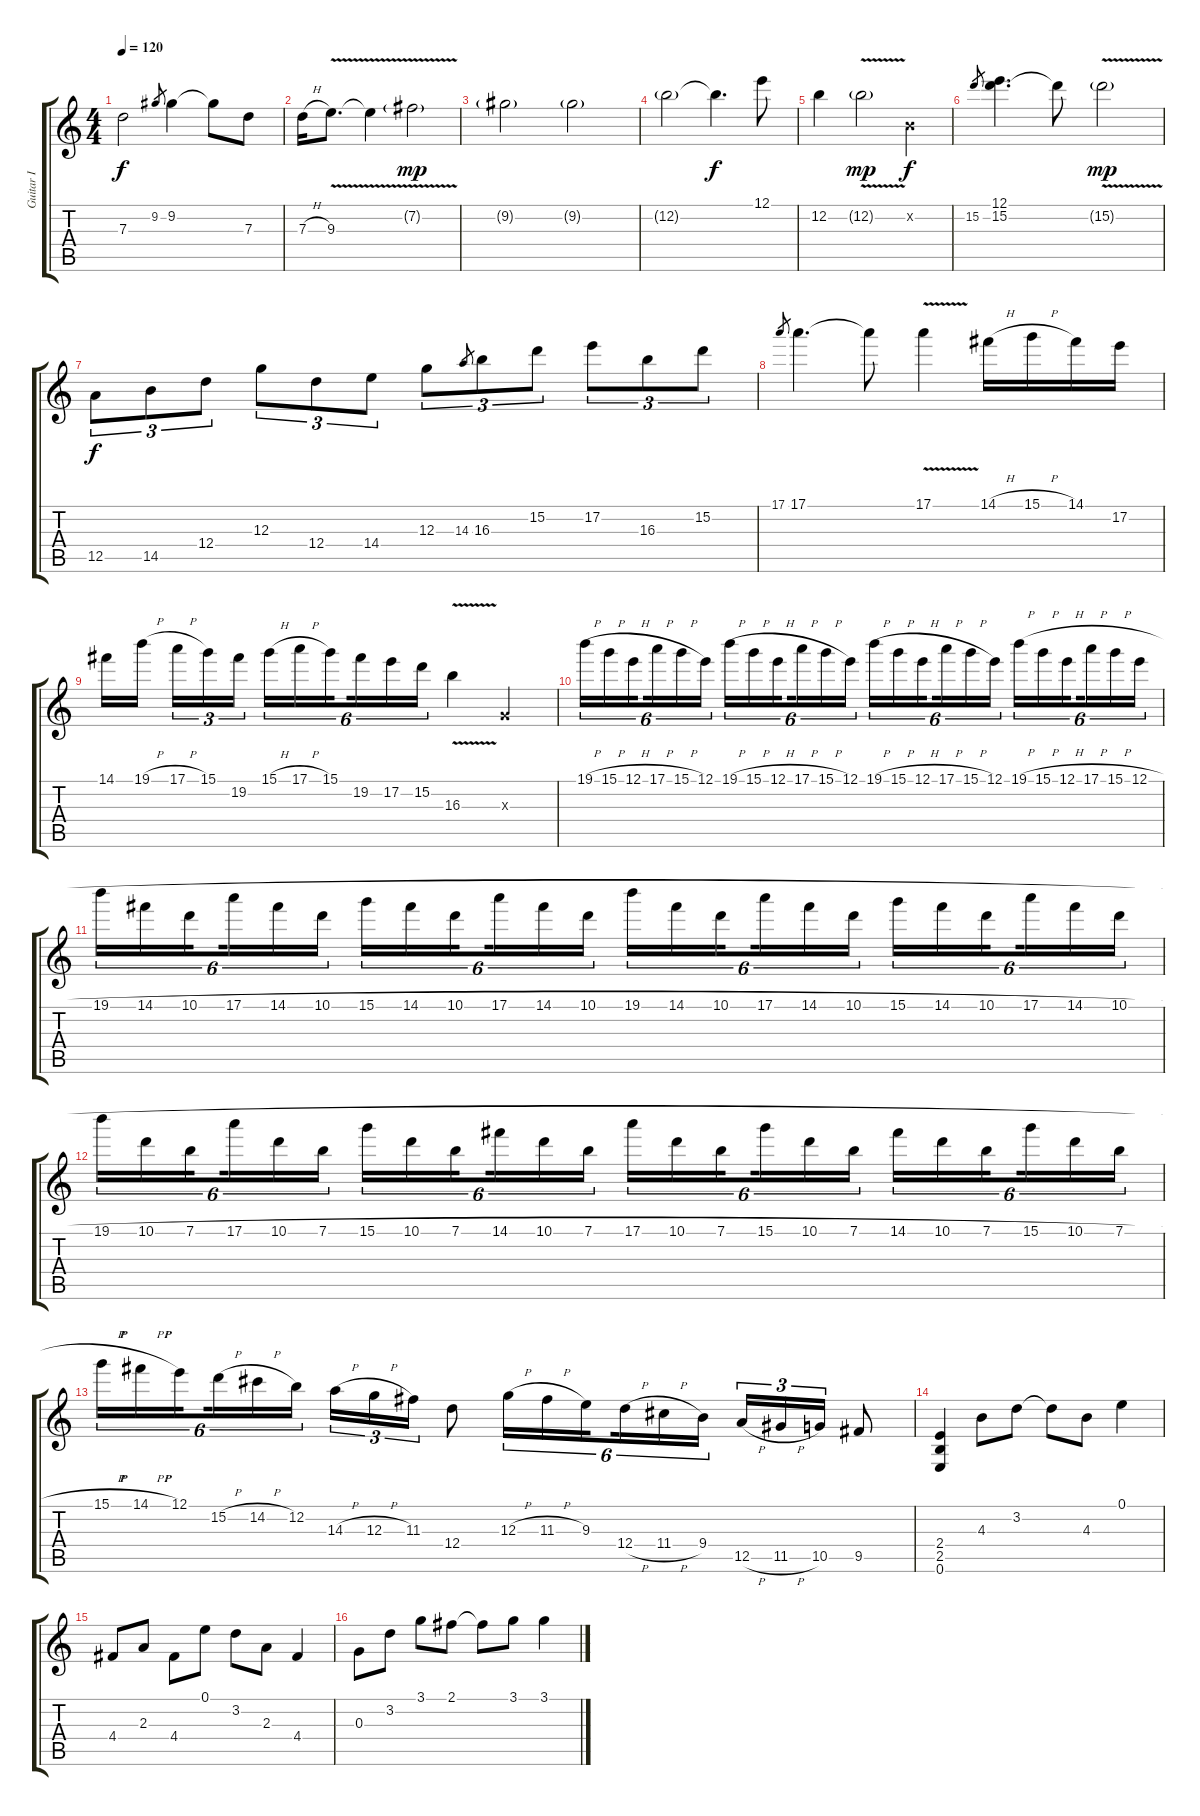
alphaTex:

\track ("Guitar I" "Guitar I") {instrument overdrivenguitar}
\staff {score tabs}
\tuning (E4 B3 G3 D3 A2 E2) {hide}
\ts (4 4)
\tempo 120
\clef g2
\ks c
7.3{t}.2{dy f} 9.2.8{gr} 9.2.4 9.2{t}.8 7.3.8 |
7.3{h}.16 9.3{v}.8{d} 9.3{t}.4 7.2{v g}.2{dy mp} |
9.2{g}.2 9.2{g}.2 |
12.2{g}.2 12.2{t}.4{d dy f} 12.1.8 |
12.2.4 12.2{v g}.2{dy mp} 0.2{x}.4{dy f} |
15.2.8{gr} (12.1 15.2).4{d} 15.2{t}.8 15.2{v g}.2{dy mp} |
12.5.8{tu (3 2) dy f} 14.5.8{tu (3 2)} 12.4.8{tu (3 2)} 12.3.8{tu (3 2)} 12.4.8{tu (3 2)} 14.4.8{tu (3 2)} 12.3.8{tu (3 2)} 14.3.8{gr} 16.3.8{tu (3 2)} 15.2.8{tu (3 2)} 17.2.8{tu (3 2)} 16.3.8{tu (3 2)} 15.2.8{tu (3 2)} |
17.1.8{gr} 17.1.4{d} 17.1{t}.8 17.1{v}.4 14.1{h}.16 15.1{h}.16 14.1.16 17.2.16 |
14.1.16 19.1{h}.16{beam splitsecondary} 17.1{h}.16{tu (3 2)} 15.1.16{tu (3 2)} 19.2.16{tu (3 2)} 15.1{h}.16{tu (6 4)} 17.1{h}.16{tu (6 4)} 15.1.16{tu (6 4) beam splitsecondary} 19.2.16{tu (6 4)} 17.2.16{tu (6 4)} 15.2.16{tu (6 4)} 16.3{v}.4 0.3{x}.4 |
19.1{h}.16{tu (6 4)} 15.1{h}.16{tu (6 4)} 12.1{h}.16{tu (6 4) beam splitsecondary} 17.1{h}.16{tu (6 4)} 15.1{h}.16{tu (6 4)} 12.1.16{tu (6 4)} 19.1{h}.16{tu (6 4)} 15.1{h}.16{tu (6 4)} 12.1{h}.16{tu (6 4) beam splitsecondary} 17.1{h}.16{tu (6 4)} 15.1{h}.16{tu (6 4)} 12.1.16{tu (6 4)} 19.1{h}.16{tu (6 4)} 15.1{h}.16{tu (6 4)} 12.1{h}.16{tu (6 4) beam splitsecondary} 17.1{h}.16{tu (6 4)} 15.1{h}.16{tu (6 4)} 12.1.16{tu (6 4)} 19.1{h}.16{tu (6 4)} 15.1{h}.16{tu (6 4)} 12.1{h}.16{tu (6 4) beam splitsecondary} 17.1{h}.16{tu (6 4)} 15.1{h}.16{tu (6 4)} 12.1{h}.16{tu (6 4)} |
19.1{h}.16{tu (6 4)} 14.1{h}.16{tu (6 4)} 10.1{h}.16{tu (6 4) beam splitsecondary} 17.1{h}.16{tu (6 4)} 14.1{h}.16{tu (6 4)} 10.1{h}.16{tu (6 4)} 15.1{h}.16{tu (6 4)} 14.1{h}.16{tu (6 4)} 10.1{h}.16{tu (6 4) beam splitsecondary} 17.1{h}.16{tu (6 4)} 14.1{h}.16{tu (6 4)} 10.1{h}.16{tu (6 4)} 19.1{h}.16{tu (6 4)} 14.1{h}.16{tu (6 4)} 10.1{h}.16{tu (6 4) beam splitsecondary} 17.1{h}.16{tu (6 4)} 14.1{h}.16{tu (6 4)} 10.1{h}.16{tu (6 4)} 15.1{h}.16{tu (6 4)} 14.1{h}.16{tu (6 4)} 10.1{h}.16{tu (6 4) beam splitsecondary} 17.1{h}.16{tu (6 4)} 14.1{h}.16{tu (6 4)} 10.1{h}.16{tu (6 4)} |
19.1{h}.16{tu (6 4)} 10.1{h}.16{tu (6 4)} 7.1{h}.16{tu (6 4) beam splitsecondary} 17.1{h}.16{tu (6 4)} 10.1{h}.16{tu (6 4)} 7.1{h}.16{tu (6 4)} 15.1{h}.16{tu (6 4)} 10.1{h}.16{tu (6 4)} 7.1{h}.16{tu (6 4) beam splitsecondary} 14.1{h}.16{tu (6 4)} 10.1{h}.16{tu (6 4)} 7.1{h}.16{tu (6 4)} 17.1{h}.16{tu (6 4)} 10.1{h}.16{tu (6 4)} 7.1{h}.16{tu (6 4) beam splitsecondary} 15.1{h}.16{tu (6 4)} 10.1{h}.16{tu (6 4)} 7.1{h}.16{tu (6 4)} 14.1{h}.16{tu (6 4)} 10.1{h}.16{tu (6 4)} 7.1{h}.16{tu (6 4) beam splitsecondary} 15.1{h}.16{tu (6 4)} 10.1{h}.16{tu (6 4)} 7.1{h}.16{tu (6 4)} |
15.1{h}.16{tu (6 4)} 14.1{h}.16{tu (6 4)} 12.1.16{tu (6 4) beam splitsecondary} 15.2{h}.16{tu (6 4)} 14.2{h}.16{tu (6 4)} 12.2.16{tu (6 4)} 14.3{h}.16{tu (3 2)} 12.3{h}.16{tu (3 2)} 11.3.16{tu (3 2)} 12.4.8 12.3{h}.16{tu (6 4)} 11.3{h}.16{tu (6 4)} 9.3.16{tu (6 4) beam splitsecondary} 12.4{h}.16{tu (6 4)} 11.4{h}.16{tu (6 4)} 9.4.16{tu (6 4)} 12.5{h}.16{tu (3 2)} 11.5{h}.16{tu (3 2)} 10.5.16{tu (3 2)} 9.5.8 |
(2.4 2.5 0.6).4 4.3.8 3.2.8 3.2{t}.8 4.3.8 0.1.4 |
4.4.8 2.3.8 4.4.8 0.1.8 3.2.8 2.3.8 4.4.4 |
0.3.8 3.2.8 3.1.8 2.1.8 2.1{t}.8 3.1.8 3.1.4
